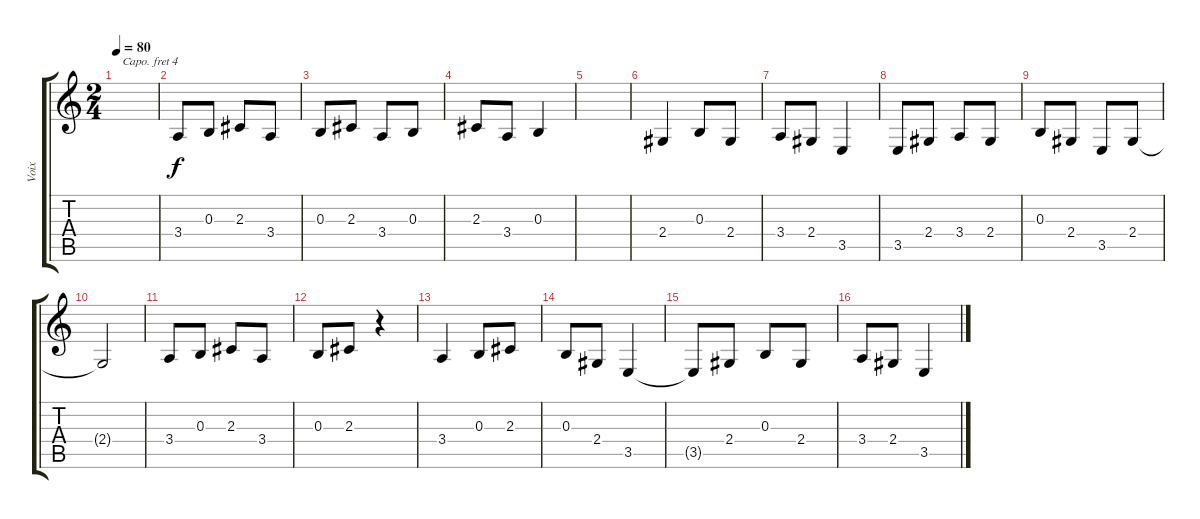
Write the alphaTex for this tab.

\track ("Voix" "Voix") {instrument tenorsax}
\staff {score tabs}
\capo 4
\tuning (E4 B3 G3 D3 A2 E2) {hide}
\ts (2 4)
\tempo 80
\clef g2
\ks c
|
3.4.8 0.3.8 2.3.8 3.4.8 |
0.3.8 2.3.8 3.4.8 0.3.8 |
2.3.8 3.4.8 0.3.4 |
|
2.4.4 0.3.8 2.4.8 |
3.4.8 2.4.8 3.5.4 |
3.5.8 2.4.8 3.4.8 2.4.8 |
0.3.8 2.4.8 3.5.8 2.4.8 |
2.4{t}.2 |
3.4.8 0.3.8 2.3.8 3.4.8 |
0.3.8 2.3.8 r.4 |
3.4.4 0.3.8 2.3.8 |
0.3.8 2.4.8 3.5.4 |
3.5{t}.8 2.4.8 0.3.8 2.4.8 |
3.4.8 2.4.8 3.5.4
